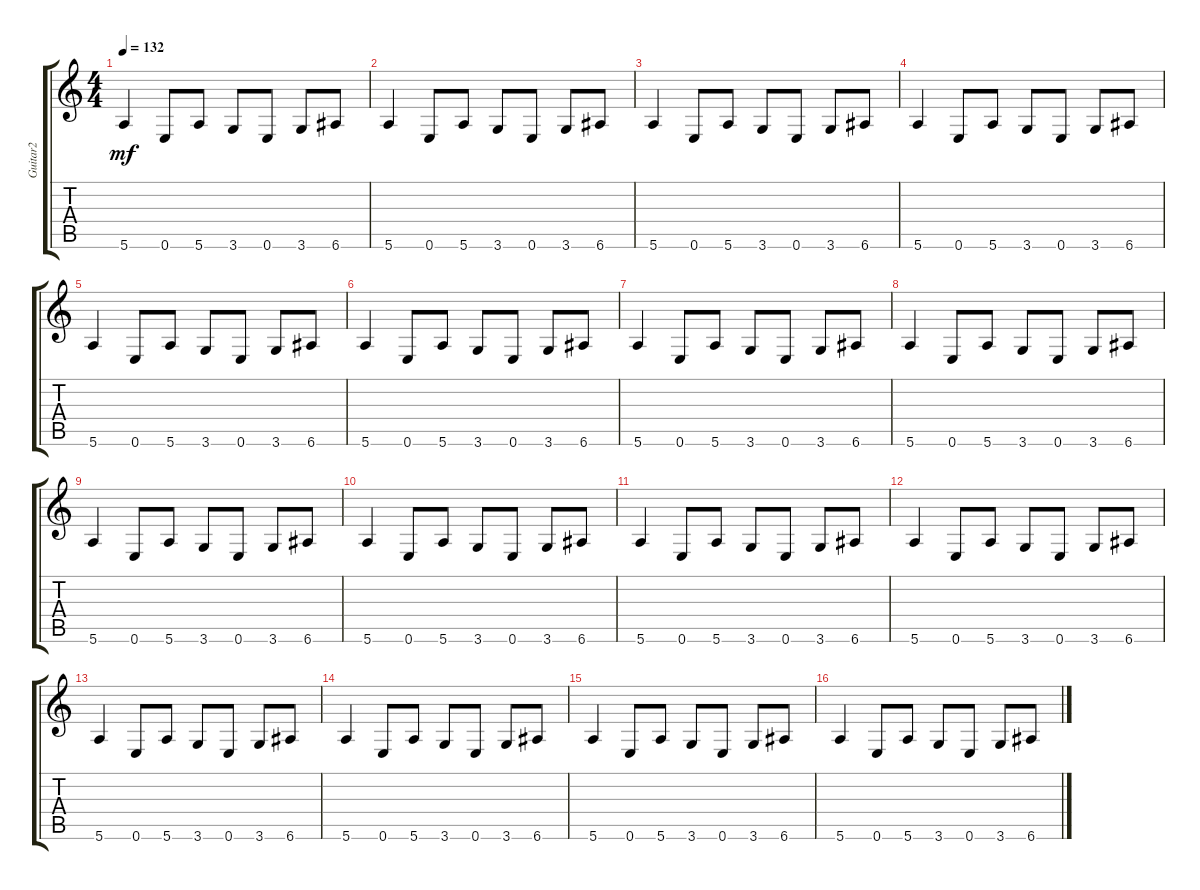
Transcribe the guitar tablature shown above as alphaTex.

\track ("Guitar2" "Guitar2") {instrument distortionguitar}
\staff {score tabs}
\tuning (E4 B3 G3 D3 A2 E2) {hide}
\ts (4 4)
\tempo 132
\clef g2
\ks c
5.6.4{dy mf} 0.6.8 5.6.8 3.6.8 0.6.8 3.6.8 6.6.8 |
5.6.4 0.6.8 5.6.8 3.6.8 0.6.8 3.6.8 6.6.8 |
5.6.4 0.6.8 5.6.8 3.6.8 0.6.8 3.6.8 6.6.8 |
5.6.4 0.6.8 5.6.8 3.6.8 0.6.8 3.6.8 6.6.8 |
5.6.4 0.6.8 5.6.8 3.6.8 0.6.8 3.6.8 6.6.8 |
5.6.4 0.6.8 5.6.8 3.6.8 0.6.8 3.6.8 6.6.8 |
5.6.4 0.6.8 5.6.8 3.6.8 0.6.8 3.6.8 6.6.8 |
5.6.4 0.6.8 5.6.8 3.6.8 0.6.8 3.6.8 6.6.8 |
5.6.4 0.6.8 5.6.8 3.6.8 0.6.8 3.6.8 6.6.8 |
5.6.4 0.6.8 5.6.8 3.6.8 0.6.8 3.6.8 6.6.8 |
5.6.4 0.6.8 5.6.8 3.6.8 0.6.8 3.6.8 6.6.8 |
5.6.4 0.6.8 5.6.8 3.6.8 0.6.8 3.6.8 6.6.8 |
5.6.4 0.6.8 5.6.8 3.6.8 0.6.8 3.6.8 6.6.8 |
5.6.4 0.6.8 5.6.8 3.6.8 0.6.8 3.6.8 6.6.8 |
5.6.4 0.6.8 5.6.8 3.6.8 0.6.8 3.6.8 6.6.8 |
5.6.4 0.6.8 5.6.8 3.6.8 0.6.8 3.6.8 6.6.8
